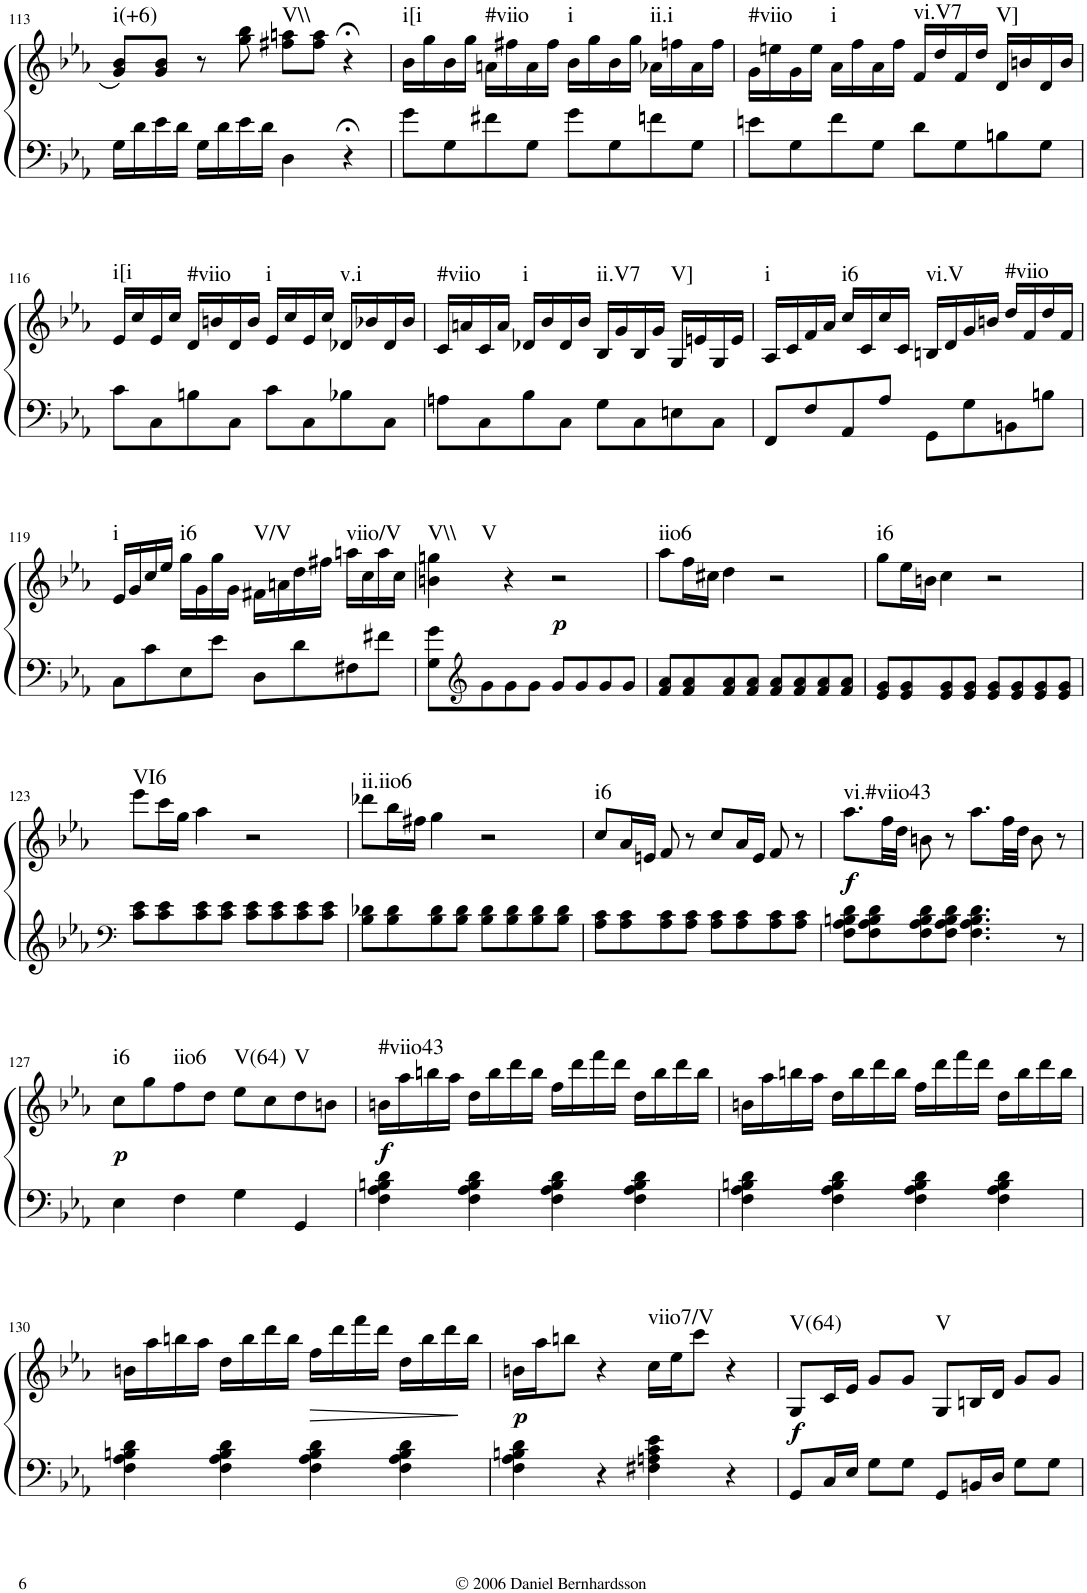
**kern	**kern	**dynam	**harte
*part1	*part1	*part1	*part1
*staff2	*staff1	*staff1/2	*
*I"Piano	*	*	*
*I'Pno.	*	*	*
!!LO:PB:g=z
*clefF4	*clefG2	*	*
*k[b-e-a-]	*k[b-e-a-]	*	*
*E-:	*E-:	*	*
*M4/4	*M4/4	*	*
*met(c)	*met(c)	*	*
=113	=113	=113	=113
!	!	!	!LO:H:kt=i(+6)
16G\LL	8g/ 8b-/L	.	N
16d\	.	.	.
16e-\	8g/ 8b-/J	.	.
16d\JJ	.	.	.
16G\LL	8r	.	.
16d\	.	.	.
16e-\	8gg\ 8bb-\	.	.
16d\JJ	.	.	.
!	!	!	!LO:H:kt=V\\
4D\	8ff#X\ 8aan\L	.	N
.	8ff#\ 8aa\J	.	.
4r;<	4r;<	.	.
=114	=114	=114	=114
!	!	!	!LO:H:kt=i[i
8g\L	16b-\LL	.	N
.	16gg\	.	.
8G\	16b-\	.	.
.	16gg\JJ	.	.
!	!	!	!LO:H:kt=#viio
8f#X\	16an\LL	.	N
.	16ff#X\	.	.
8G\J	16a\	.	.
.	16ff#\JJ	.	.
!	!	!	!LO:H:kt=i
8g\L	16b-\LL	.	N
.	16gg\	.	.
8G\	16b-\	.	.
.	16gg\JJ	.	.
!	!	!	!LO:H:kt=ii.i
8fn\	16a-X\LL	.	N
.	16ffn\	.	.
8G\J	16a-\	.	.
.	16ff\JJ	.	.
=115	=115	=115	=115
!	!	!	!LO:H:kt=#viio
8en\L	16g\LL	.	N
.	16een\	.	.
8G\	16g\	.	.
.	16ee\JJ	.	.
!	!	!	!LO:H:kt=i
8f\	16a-\LL	.	N
.	16ff\	.	.
8G\J	16a-\	.	.
.	16ff\JJ	.	.
!	!	!	!LO:H:kt=vi.V7
8d\L	16f/LL	.	N
.	16dd/	.	.
8G\	16f/	.	.
.	16dd/JJ	.	.
!	!	!	!LO:H:kt=V]
8Bn\	16d/LL	.	N
.	16bn/	.	.
8G\J	16d/	.	.
.	16b/JJ	.	.
!!LO:LB:g=z
=116	=116	=116	=116
!	!	!	!LO:H:kt=i[i
8c\L	16e-/LL	.	N
.	16cc/	.	.
8C\	16e-/	.	.
.	16cc/JJ	.	.
!	!	!	!LO:H:kt=#viio
8Bn\	16d/LL	.	N
.	16bn/	.	.
8C\J	16d/	.	.
.	16b/JJ	.	.
!	!	!	!LO:H:kt=i
8c\L	16e-/LL	.	N
.	16cc/	.	.
8C\	16e-/	.	.
.	16cc/JJ	.	.
!	!	!	!LO:H:kt=v.i
8B-X\	16d-X/LL	.	N
.	16b-X/	.	.
8C\J	16d-/	.	.
.	16b-/JJ	.	.
=117	=117	=117	=117
!	!	!	!LO:H:kt=#viio
8An\L	16c/LL	.	N
.	16an/	.	.
8C\	16c/	.	.
.	16a/JJ	.	.
!	!	!	!LO:H:kt=i
8B-\	16d-X/LL	.	N
.	16b-/	.	.
8C\J	16d-/	.	.
.	16b-/JJ	.	.
!	!	!	!LO:H:kt=ii.V7
8G\L	16B-/LL	.	N
.	16g/	.	.
8C\	16B-/	.	.
.	16g/JJ	.	.
!	!	!	!LO:H:kt=V]
8En\	16G/LL	.	N
.	16en/	.	.
8C\J	16G/	.	.
.	16e/JJ	.	.
=118	=118	=118	=118
!	!	!	!LO:H:kt=i
8FF/L	16A-/LL	.	N
.	16c/	.	.
8F/	16f/	.	.
.	16a-/JJ	.	.
!	!	!	!LO:H:kt=i6
8AA-/	16cc/LL	.	N
.	16c/	.	.
8A-/J	16cc/	.	.
.	16c/JJ	.	.
!	!	!	!LO:H:kt=vi.V
8GG\L	16Bn/LL	.	N
.	16d/	.	.
8G\	16g/	.	.
.	16bn/JJ	.	.
!	!	!	!LO:H:kt=#viio
8BBn\	16dd/LL	.	N
.	16f/	.	.
8Bn\J	16dd/	.	.
.	16f/JJ	.	.
!!LO:LB:g=z
=119	=119	=119	=119
!	!	!	!LO:H:kt=i
8C\L	16e-/LL	.	N
.	16g/	.	.
8c\	16cc/	.	.
.	16ee-/JJ	.	.
!	!	!	!LO:H:kt=i6
8E-\	16gg\LL	.	N
.	16g\	.	.
8e-\J	16gg\	.	.
.	16g\JJ	.	.
!	!	!	!LO:H:kt=V/V
8D\L	16f#X\LL	.	N
.	16an\	.	.
8d\	16dd\	.	.
.	16ff#X\JJ	.	.
!	!	!	!LO:H:kt=viio/V
8F#X\	16aan\LL	.	N
.	16cc\	.	.
8f#X\J	16aa\	.	.
.	16cc\JJ	.	.
=120	=120	=120	=120
!	!	!	!LO:H:n=1:kt=V\\
!	!	!	!LO:H:n=2:kt=V
8G\ 8g\L	4bn\ 4ggn\	.	N N
*clefG2	*	*	*
8g\	.	.	.
8g\	4r	.	.
8g\J	.	.	.
!	!	!LO:DY:b	!
8g/L	2r	p	.
8g/	.	.	.
8g/	.	.	.
8g/J	.	.	.
=121	=121	=121	=121
!	!	!	!LO:H:kt=iio6
8f/ 8a-/L	8aa-\L	.	N
8f/ 8a-/	16ff\L	.	.
.	16cc#X\JJ	.	.
8f/ 8a-/	4dd\	.	.
8f/ 8a-/J	.	.	.
8f/ 8a-/L	2r	.	.
8f/ 8a-/	.	.	.
8f/ 8a-/	.	.	.
8f/ 8a-/J	.	.	.
=122	=122	=122	=122
!	!	!	!LO:H:kt=i6
8e-/ 8g/L	8gg\L	.	N
8e-/ 8g/	16ee-\L	.	.
.	16bn\JJ	.	.
8e-/ 8g/	4cc\	.	.
8e-/ 8g/J	.	.	.
8e-/ 8g/L	2r	.	.
8e-/ 8g/	.	.	.
8e-/ 8g/	.	.	.
8e-/ 8g/J	.	.	.
!!LO:LB:g=z
=123	=123	=123	=123
*clefF4	*	*	*
!	!	!	!LO:H:kt=VI6
8c\ 8e-\L	8eee-\L	.	N
8c\ 8e-\	16ccc\L	.	.
.	16gg\JJ	.	.
8c\ 8e-\	4aa-\	.	.
8c\ 8e-\J	.	.	.
8c\ 8e-\L	2r	.	.
8c\ 8e-\	.	.	.
8c\ 8e-\	.	.	.
8c\ 8e-\J	.	.	.
=124	=124	=124	=124
!	!	!	!LO:H:kt=ii.iio6
8B-\ 8d-X\L	8ddd-X\L	.	N
8B-\ 8d-\	16bb-\L	.	.
.	16ff#X\JJ	.	.
8B-\ 8d-\	4gg\	.	.
8B-\ 8d-\J	.	.	.
8B-\ 8d-\L	2r	.	.
8B-\ 8d-\	.	.	.
8B-\ 8d-\	.	.	.
8B-\ 8d-\J	.	.	.
=125	=125	=125	=125
!	!	!	!LO:H:kt=i6
8A-\ 8c\L	8cc/L	.	N
8A-\ 8c\	16a-/L	.	.
.	16en/JJ	.	.
8A-\ 8c\	8f/	.	.
8A-\ 8c\J	8r	.	.
8A-\ 8c\L	8cc/L	.	.
8A-\ 8c\	16a-/L	.	.
.	16e/JJ	.	.
8A-\ 8c\	8f/	.	.
8A-\ 8c\J	8r	.	.
=126	=126	=126	=126
!	!	!LO:DY:b	!LO:H:kt=vi.#viio43
8F\ 8A-\ 8Bn\ 8d\L	8.aa-\L	f	N
8F\ 8A-\ 8B\ 8d\	.	.	.
.	32ff\LL	.	.
.	32dd\JJJ	.	.
8F\ 8A-\ 8B\ 8d\	8bn\	.	.
8F\ 8A-\ 8B\ 8d\J	8r	.	.
4.F\ 4.A-\ 4.B\ 4.d\	8.aa-\L	.	.
.	32ff\LL	.	.
.	32dd\JJJ	.	.
.	8b\	.	.
8r	8r	.	.
!!LO:LB:g=z
=127	=127	=127	=127
!	!	!LO:DY:b	!LO:H:kt=i6
4E-\	8cc\L	p	N
.	8gg\	.	.
!	!	!	!LO:H:kt=iio6
4F\	8ff\	.	N
.	8dd\J	.	.
!	!	!	!LO:H:kt=V(64)
4G\	8ee-\L	.	N
.	8cc\	.	.
!	!	!	!LO:H:kt=V
4GG/	8dd\	.	N
.	8bn\J	.	.
=128	=128	=128	=128
!	!	!LO:DY:b	!LO:H:kt=#viio43
4F\ 4A-\ 4Bn\ 4d\	16bn\LL	f	N
.	16aa-\	.	.
.	16bbn\	.	.
.	16aa-\JJ	.	.
4F\ 4A-\ 4B\ 4d\	16dd\LL	.	.
.	16bb\	.	.
.	16ddd\	.	.
.	16bb\JJ	.	.
4F\ 4A-\ 4B\ 4d\	16ff\LL	.	.
.	16ddd\	.	.
.	16fff\	.	.
.	16ddd\JJ	.	.
4F\ 4A-\ 4B\ 4d\	16dd\LL	.	.
.	16bb\	.	.
.	16ddd\	.	.
.	16bb\JJ	.	.
=129	=129	=129	=129
4F\ 4A-\ 4Bn\ 4d\	16bn\LL	.	.
.	16aa-\	.	.
.	16bbn\	.	.
.	16aa-\JJ	.	.
4F\ 4A-\ 4B\ 4d\	16dd\LL	.	.
.	16bb\	.	.
.	16ddd\	.	.
.	16bb\JJ	.	.
4F\ 4A-\ 4B\ 4d\	16ff\LL	.	.
.	16ddd\	.	.
.	16fff\	.	.
.	16ddd\JJ	.	.
4F\ 4A-\ 4B\ 4d\	16dd\LL	.	.
.	16bb\	.	.
.	16ddd\	.	.
.	16bb\JJ	.	.
!!LO:LB:g=z
=130	=130	=130	=130
4F\ 4A-\ 4Bn\ 4d\	16bn\LL	.	.
.	16aa-\	.	.
.	16bbn\	.	.
.	16aa-\JJ	.	.
4F\ 4A-\ 4B\ 4d\	16dd\LL	.	.
.	16bb\	.	.
.	16ddd\	.	.
.	16bb\JJ	.	.
!	!	!LO:HP:b	!
4F\ 4A-\ 4B\ 4d\	16ff\LL	>	.
.	16ddd\	.	.
.	16fff\	.	.
.	16ddd\JJ	.	.
4F\ 4A-\ 4B\ 4d\	16dd\LL	.	.
.	16bb\	.	.
.	16ddd\	.	.
.	16bb\JJ	]	.
=131	=131	=131	=131
!	!	!LO:DY:b	!
4F\ 4A-\ 4Bn\ 4d\	16bn\LL	p	.
.	16aa-\J	.	.
.	8bbn\J	.	.
4r	4r	.	.
!	!	!	!LO:H:kt=viio7/V
4F#X\ 4An\ 4c\ 4e-\	16cc\LL	.	N
.	16ee-\J	.	.
.	8ccc\J	.	.
4r	4r	.	.
=132	=132	=132	=132
!	!	!LO:DY:b	!LO:H:kt=V(64)
8GG/L	8G/L	f	N
16C/L	16c/L	.	.
16E-/JJ	16e-/JJ	.	.
8G\L	8g/L	.	.
8G\J	8g/J	.	.
!	!	!	!LO:H:kt=V
8GG/L	8G/L	.	N
16BBn/L	16Bn/L	.	.
16D/JJ	16d/JJ	.	.
8G\L	8g/L	.	.
8G\J	8g/J	.	.
=	=	=	=
*-	*-	*-	*-
